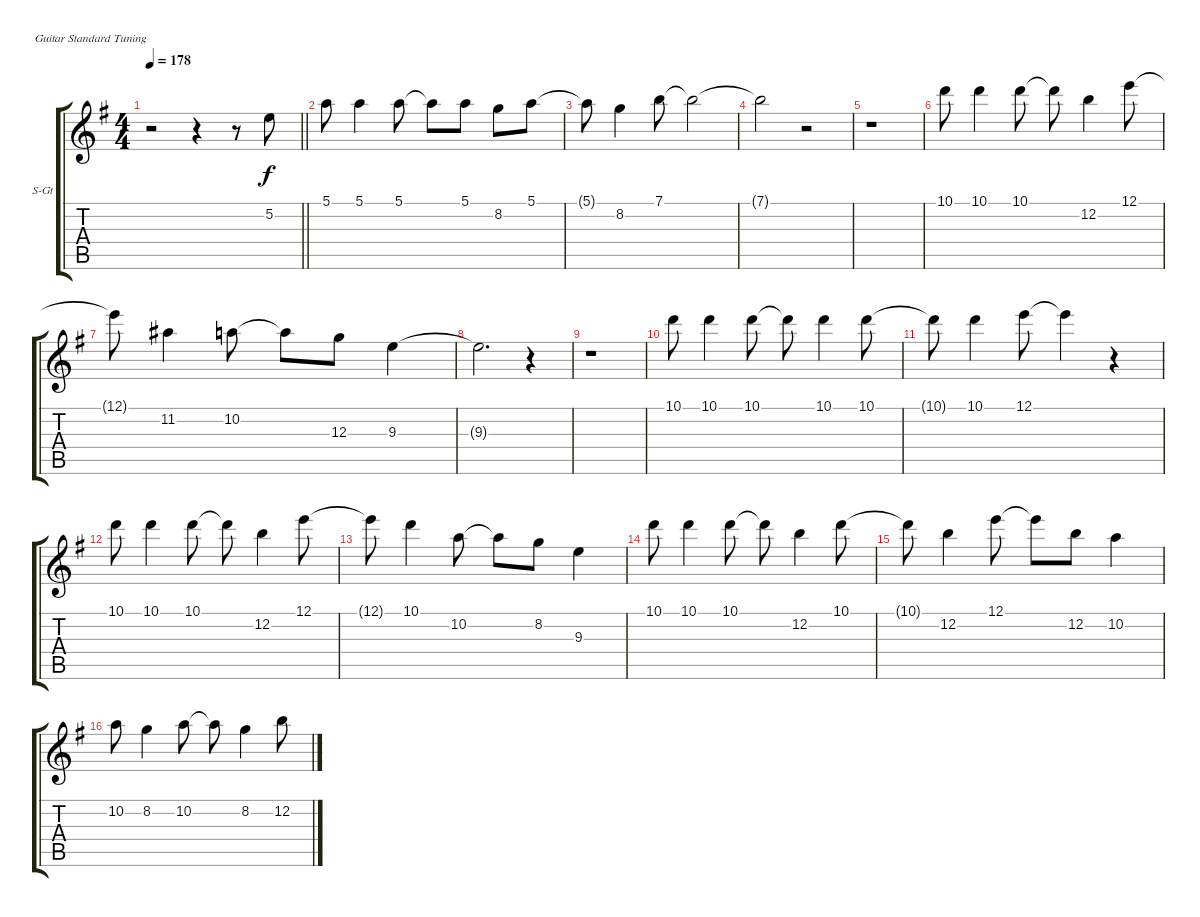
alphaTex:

\bracketExtendMode groupsimilarinstruments
\firstSystemTrackNameOrientation horizontal
\otherSystemsTrackNameOrientation horizontal
\track ("vocal" "S-Gt") {instrument stringensemble1}
\staff {score tabs}
\tuning (E4 B3 G3 D3 A2 E2)
\displaytranspose 12
\ts (4 4)
\tempo 178
\clef g2
\barLineRight lightlight
\ks eminor
r.2{dy f} r.4 r.8 5.2.8 |
5.1.8 5.1.4 5.1.8 5.1{t}.8 5.1.8 8.2.8 5.1.8 |
5.1{t}.8 8.2.4 7.1.8 7.1{t}.2 |
7.1{t}.2 r.2 |
r.1 |
10.1.8 10.1.4 10.1.8 10.1{t}.8 12.2.4 12.1.8 |
12.1{t}.8 11.2.4 10.2.8 10.2{t}.8 12.3.8 9.3.4 |
9.3{t}.2{d} r.4 |
r.1 |
10.1.8 10.1.4 10.1.8 10.1{t}.8 10.1.4 10.1.8 |
10.1{t}.8 10.1.4 12.1.8 12.1{t}.4 r.4 |
10.1.8 10.1.4 10.1.8 10.1{t}.8 12.2.4 12.1.8 |
12.1{t}.8 10.1.4 10.2.8 10.2{t}.8 8.2.8 9.3.4 |
10.1.8 10.1.4 10.1.8 10.1{t}.8 12.2.4 10.1.8 |
10.1{t}.8 12.2.4 12.1.8 12.1{t}.8 12.2.8 10.2.4 |
10.2.8 8.2.4 10.2.8 10.2{t}.8 8.2.4 12.2.8
